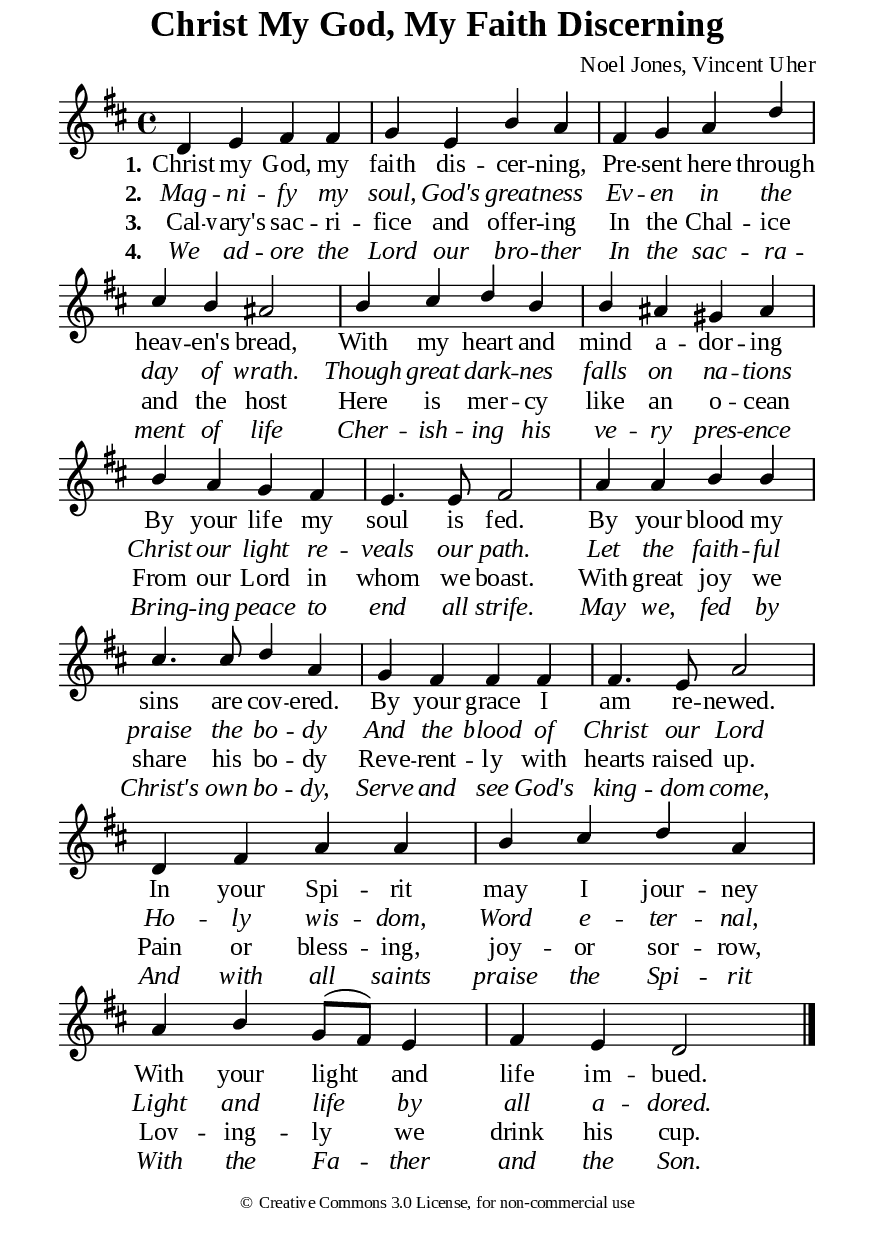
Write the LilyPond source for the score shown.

\version "2.18.2"

\header {
  title = "Christ My God, My Faith Discerning"
  composer = "Noel Jones, Vincent Uher"
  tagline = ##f
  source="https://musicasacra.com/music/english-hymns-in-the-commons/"
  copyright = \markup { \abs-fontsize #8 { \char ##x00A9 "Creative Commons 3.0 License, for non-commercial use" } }
}

global= {
  \key d \major
  \time 4/4
  \override Score.BarNumber.break-visibility = ##(#f #f #f)
}

\paper {
  #(set-paper-size "a5")
  top-margin = 0.1\mm
  bottom-margin = 5\mm
  left-margin = 10\mm
  right-margin = 10\mm
  indent = #0
  #(define fonts
	 (make-pango-font-tree "Liberation Serif"
	 		       "Liberation Serif"
			       "Liberation Serif"
			       (/ 20 20)))
  page-count = #1
  system-system-spacing = #'((basic-distance . 0.5) (padding . 0.5))
}

printItalic = \with {
  \override LyricText.font-shape = #'italic
}

% Verse music
musicVerseSoprano = \relative c' {
  d4 e fis fis |
  g e b' a |
  fis g a d |
  cis b ais2 |
  b4 cis d b |
  b ais gis ais |
  b a g fis |
  e4. e8 fis2 |
  a4 a b b |
  cis4. cis8 d4 a |
  g fis fis fis |
  fis4. e8 a2 |
  d,4 fis a a |
  b cis d a |
  a b g8 (fis) e4 |
  fis e d2 \bar "|."
}

% Verse lyrics
verseOne = \lyricmode {
  \set stanza = #"1."
  Christ my God, my faith dis -- cer -- ning,
  Pre -- sent here through heav -- en's bread,
  With my heart and mind a -- dor -- ing
  By your life my soul is fed.
  By your blood my sins are cov -- ered.
  By your grace I am re -- newed.
  In your Spi -- rit may I jour -- ney
  With your light and life im -- bued.
}

verseTwo = \lyricmode {
  \set stanza = #"2."
  Mag -- ni -- fy my soul, God's great -- ness
  Ev -- en in the day of wrath.
  Though great dark -- nes falls on na -- tions
  Christ our light re -- veals our path.
  Let the faith -- ful praise the bo -- dy
  And the blood of Christ our Lord
  Ho -- ly wis -- dom, Word e -- ter -- nal,
  Light and life by all a -- dored.
}

verseThree = \lyricmode {
  \set stanza = #"3."
  Cal -- vary's sac -- ri -- fice and offer -- ing
  In the Chal -- ice and the host
  Here is mer -- cy like an o -- cean
  From our Lord in whom we boast.
  With great joy we share his bo -- dy
  Reve -- rent -- ly with hearts raised up.
  Pain or bless -- ing, joy -- or sor -- row,
  Lov -- ing -- ly we drink his cup.
}

verseFour = \lyricmode {
  \set stanza = #"4."
  We ad -- ore the Lord our bro -- ther
  In the sac -- ra -- ment of life
  Cher -- ish -- ing his ve -- ry pres -- ence
  Bring -- ing peace to end all strife.
  May we, fed by Christ's own bo -- dy,
  Serve and see God's king -- dom come,
  And with all saints praise the Spi -- rit
  With the Fa -- ther and the Son.
}

% Layout
\score {
    \new ChoirStaff <<
      \new Staff <<
        \clef "treble"
        \new Voice = "sopranos" { \global \stemUp \slurUp \musicVerseSoprano }
      >>
      \new Lyrics \lyricsto sopranos \verseOne
      \new Lyrics \printItalic \lyricsto sopranos \verseTwo
      \new Lyrics \lyricsto sopranos \verseThree
      \new Lyrics \printItalic \lyricsto sopranos \verseFour
    >>
}
